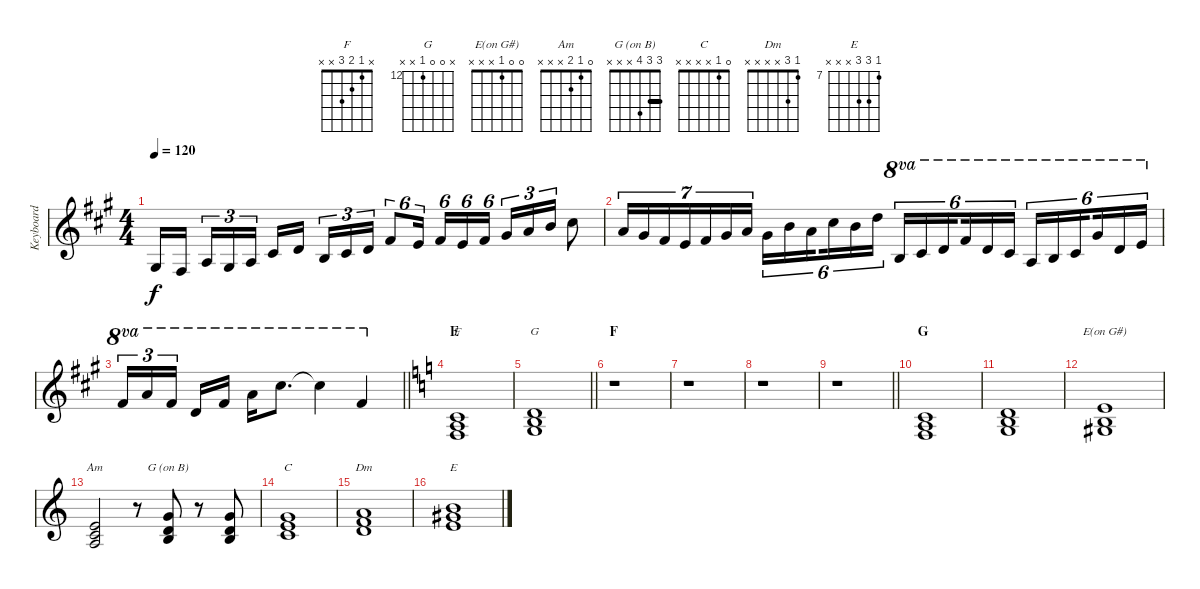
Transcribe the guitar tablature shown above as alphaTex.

\track ("Keyboard" "Keyboard") {instrument lead1square}
\staff {score}
\tuning (E4 B3 G3 D3 A2 E2) {hide}
\chord ("F" x 1 2 3 x x)
\chord ("G" x 0 0 12 x x) {firstfret 12}
\chord ("E(on G#)" 0 0 1 x x x)
\chord ("Am" 0 1 2 x x x)
\chord ("G (on B)" 3 3 4 x x x) {barre 3}
\chord ("C" 0 1 x x x x)
\chord ("Dm" 1 3 x x x x)
\chord ("E" 7 9 9 x x x) {firstfret 7}
\ts (4 4)
\tempo 120
\clef g2
\ks f#minor
1.3.16{dy f} 4.4.16{beam splitsecondary} 2.3.16{tu (3 2)} 1.3.16{tu (3 2)} 2.3.16{tu (3 2)} 2.2.16 3.2.16{beam splitsecondary} 0.2.16{tu (3 2)} 2.2.16{tu (3 2)} 3.2.16{tu (3 2)} 2.1.8{tu (6 4)} 0.1.16{tu (6 4) beam splitsecondary} 2.1.16{tu (6 4)} 0.1.16{tu (6 4)} 2.1.16{tu (6 4)} 4.1.16{tu (3 2)} 5.1.16{tu (3 2)} 7.1.16{tu (3 2)} 9.1.8 |
5.1.16{tu (7 4)} 4.1.16{tu (7 4)} 2.1.16{tu (7 4)} 0.1.16{tu (7 4)} 2.1.16{tu (7 4)} 4.1.16{tu (7 4)} 5.1.16{tu (7 4)} 4.1.16{tu (6 4)} 7.1.16{tu (6 4)} 5.1.16{tu (6 4) beam splitsecondary} 9.1.16{tu (6 4)} 7.1.16{tu (6 4)} 10.1.16{tu (6 4)} 12.2.16{tu (6 4) ot 8va} 14.2.16{tu (6 4) ot 8va} 15.2.16{tu (6 4) ot 8va beam splitsecondary} 14.1.16{tu (6 4) ot 8va} 15.2.16{tu (6 4) ot 8va} 14.2.16{tu (6 4) ot 8va} 14.3.16{tu (6 4) ot 8va} 12.2.16{tu (6 4) ot 8va} 14.2.16{tu (6 4) ot 8va beam splitsecondary} 16.1.16{tu (6 4) ot 8va} 15.2.16{tu (6 4) ot 8va} 12.1.16{tu (6 4) ot 8va} |
\barLineRight lightlight
14.1.16{tu (3 2) ot 8va} 17.1.16{tu (3 2) ot 8va} 14.1.16{tu (3 2) ot 8va beam splitsecondary} 15.2.16{ot 8va} 14.1.16{ot 8va} 17.1.16{ot 8va} 21.1.8{d ot 8va} 21.1{t}.4{ot 8va} 14.1.4{ot 8va} |
\section ("" "E")
\ks aminor
(1.2 2.3 3.4).1{ch "F" volume 10} |
\barLineRight lightlight
(0.2 0.3 12.4).1{ch "G"} |
\section ("" "F")
r.1 |
r.1 |
r.1 |
\barLineRight lightlight
r.1 |
\section ("" "G")
(1.2 2.3 3.4).1 |
(0.2 0.3 12.4).1 |
(0.1 0.2 1.3).1{ch "E(on G#)"} |
(0.1 1.2 2.3).2{ch "Am"} r.8 (3.1 3.2 4.3).8{ch "G (on B)"} r.8 (3.1 3.2 4.3).8 |
(0.1 1.2 12.3).1{ch "C"} |
(1.1 3.2 14.3).1{ch "Dm"} |
(7.1 9.2 9.3).1{ch "E"}
